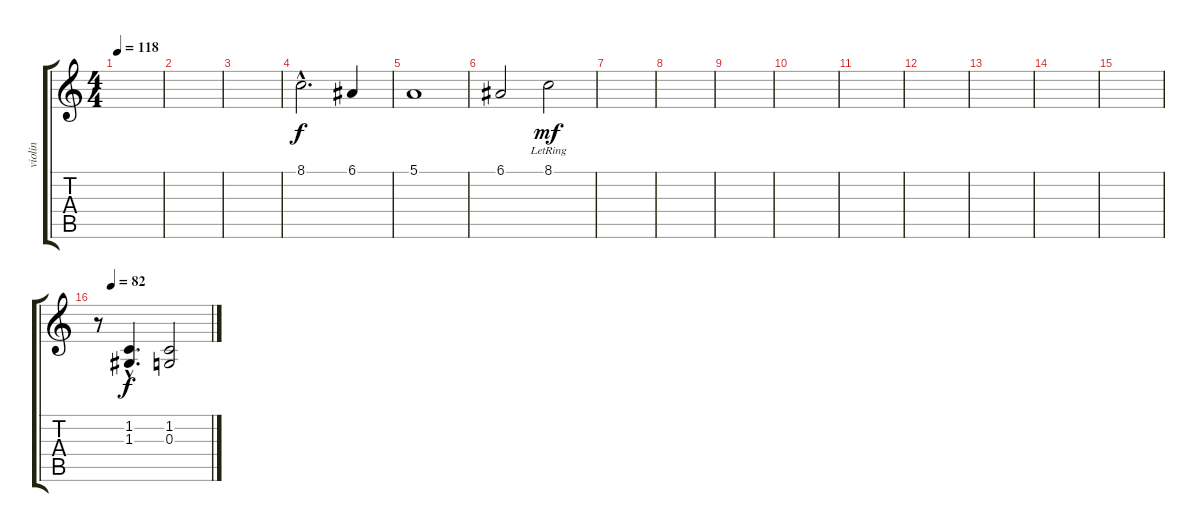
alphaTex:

\track ("violin" "violin") {instrument violin}
\staff {score tabs}
\tuning (E4 B3 G3 D3 A2 E2) {hide}
\ts (4 4)
\tempo 118
\clef g2
\ks c
|
|
|
8.1{hac}.2{d dy f} 6.1.4 |
5.1.1 |
6.1.2 8.1{lr}.2{dy mf} |
|
|
|
|
|
|
|
|
|
\tempo (82 0.125)
r.8 (1.2{hac} 1.3{hac}).4{d dy f} (1.2 0.3).2
